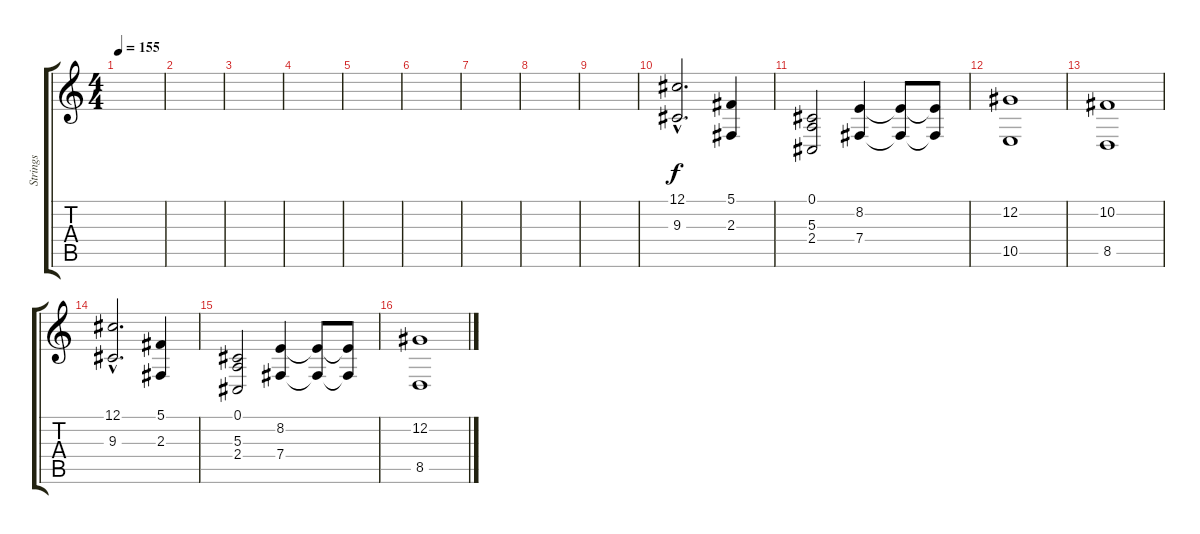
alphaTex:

\track ("Strings" "Strings") {instrument stringensemble1}
\staff {score tabs}
\tuning (Db4 Ab3 E3 B2 Gb2 Db2) {hide}
\ts (4 4)
\tempo 155
\clef g2
\ks c
|
|
|
|
|
|
|
|
|
(12.1{hac} 9.3{hac}).2{d} (5.1 2.3).4 |
(0.1 5.3 2.4).2 (8.2 7.4).4 (8.2{t} 7.4{t}).8 (8.2{t} 7.4{t}).8 |
(12.2 10.5).1 |
(10.2 8.5).1 |
(12.1{hac} 9.3{hac}).2{d} (5.1 2.3).4 |
(0.1 5.3 2.4).2 (8.2 7.4).4 (8.2{t} 7.4{t}).8 (8.2{t} 7.4{t}).8 |
(12.2 8.5).1{volume 13}
